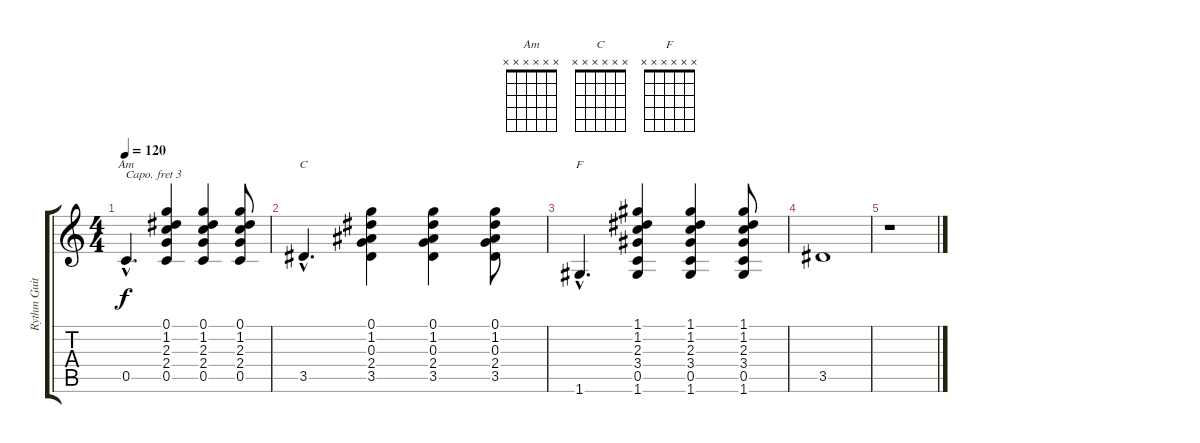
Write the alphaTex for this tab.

\track ("Rythm Guitar" "Rythm Guit") {instrument acousticguitarsteel}
\staff {score tabs}
\capo 3
\tuning (E4 B3 G3 D3 A2 E2) {hide}
\chord ("Am" x x x x x x)
\chord ("C" x x x x x x)
\chord ("F" x x x x x x)
\ts (4 4)
\tempo 120
\clef g2
\ks c
0.5{hac}.4{d ch "Am" dy f} (0.1 1.2 2.3 2.4 0.5).4 (0.1 1.2 2.3 2.4 0.5).4 (0.1 1.2 2.3 2.4 0.5).8 |
3.5{hac}.4{d ch "C"} (0.1 1.2 0.3 2.4 3.5).4 (0.1 1.2 0.3 2.4 3.5).4 (0.1 1.2 0.3 2.4 3.5).8 |
1.6{hac}.4{d ch "F"} (1.1 1.2 2.3 3.4 0.5 1.6).4 (1.1 1.2 2.3 3.4 0.5 1.6).4 (1.1 1.2 2.3 3.4 0.5 1.6).8 |
3.5.1 |
r.1
